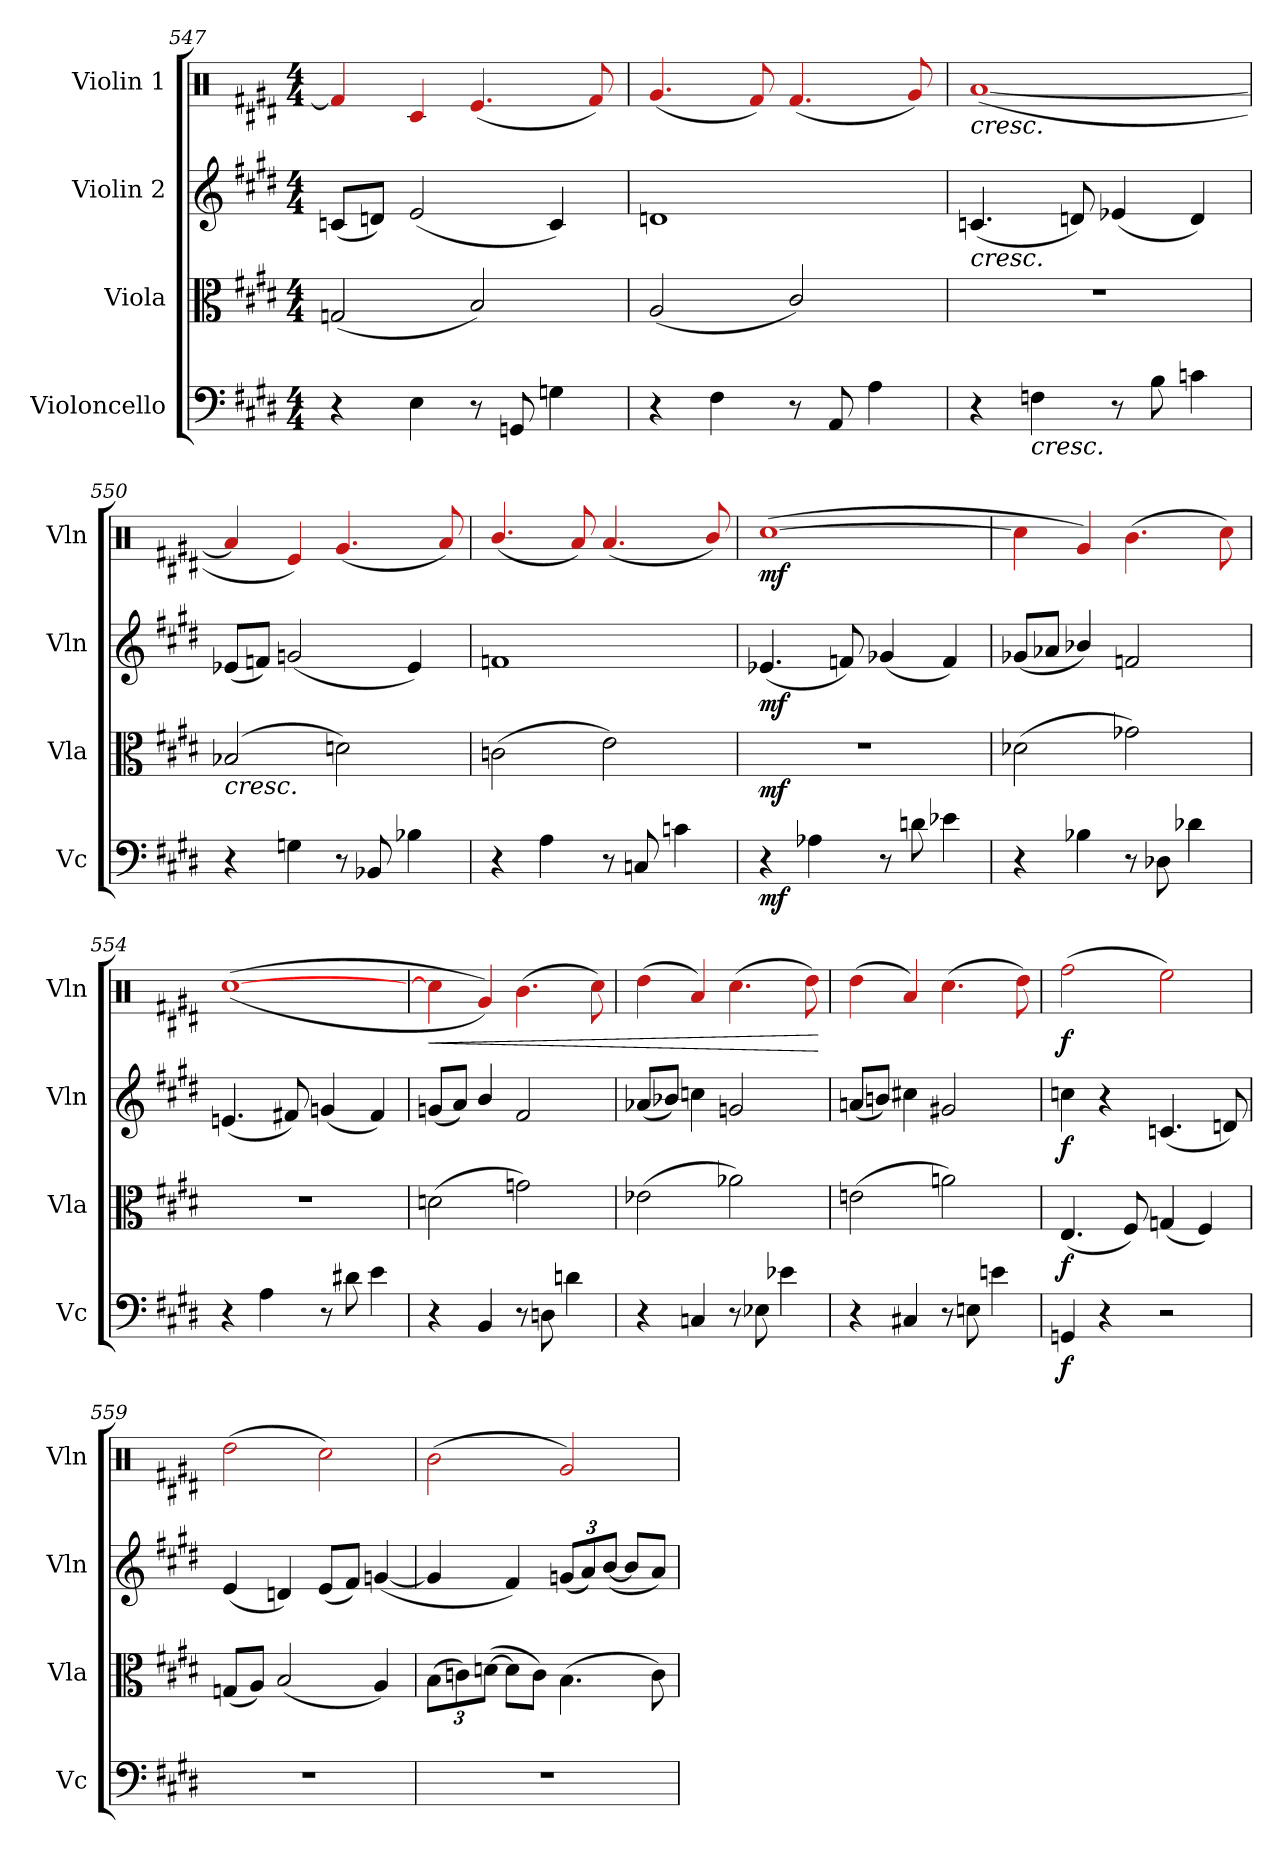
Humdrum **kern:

**kern	**dynam	**kern	**dynam	**kern	**dynam	**kern	**dynam
*part4	*part4	*part3	*part3	*part2	*part2	*part1	*part1
*staff4	*staff4	*staff3	*staff3	*staff2	*staff2	*staff1	*staff1
*I"Violoncello	*	*I"Viola	*	*I"Violin 2	*	*I"Violin 1	*
*I'Vc	*	*I'Vla	*	*I'Vln	*	*I'Vln	*
*clefF4	*	*clefC3	*	*clefG2	*	*clefX	*
*k[f#c#g#d#]	*	*k[f#c#g#d#]	*	*k[f#c#g#d#]	*	*k[f#c#g#d#]	*
*M4/4	*	*M4/4	*	*M4/4	*	*M4/4	*
=547	=547	=547	=547	=547	=547	=547	=547
!	!	!	!LO:DY:b	!	!	!	!
4r	.	(<2Gn/	other-dynamics	(<8cn/L	.	4f/]	.
.	.	.	.	8dn/J)	.	.	.
4E\	.	.	.	(<2e/	.	4cn/	.
8r	.	2B/)	.	.	.	(<4.e/	.
8GGn/	.	.	.	.	.	.	.
4Gn\	.	.	.	4c/)	.	.	.
.	.	.	.	.	.	8f/)	.
=548	=548	=548	=548	=548	=548	=548	=548
4r	.	(<2A/	.	1dn	.	(<4.g#i/	.
4F#\	.	.	.	.	.	.	.
.	.	.	.	.	.	8f/)	.
8r	.	2c#i/)	.	.	.	(<4.f/	.
8AA/	.	.	.	.	.	.	.
4A\	.	.	.	.	.	.	.
.	.	.	.	.	.	8g/)	.
!!LO:LB:g=z
=549	=549	=549	=549	=549	=549	=549	=549
!	!	!	!	!	!	!LO:TX:b:i:t=cresc.	!
!	!	!	!	!LO:TX:b:i:t=cresc.	!	!	!
4r	.	1r	.	(<4.cn/	.	(>[1a	.
!LO:TX:b:i:t=cresc.	!	!	!	!	!	!	!
4Fn\	.	.	.	.	.	.	.
.	.	.	.	8dn/)	.	.	.
8r	.	.	.	(<4e-X/	.	.	.
8B\	.	.	.	.	.	.	.
4cn\	.	.	.	4d/)	.	.	.
=550	=550	=550	=550	=550	=550	=550	=550
!	!	!LO:TX:b:i:t=cresc.	!	!	!	!	!
4r	.	(>2B-X/	.	(<8e-X/L	.	4a/]	.
.	.	.	.	8fn/J)	.	.	.
4Gn\	.	.	.	(<2gn/	.	4e-X/)	.
8r	.	2dn\)	.	.	.	(<4.gn/	.
8BB-X/	.	.	.	.	.	.	.
4B-X\	.	.	.	4e-/)	.	.	.
.	.	.	.	.	.	8a/)	.
=551	=551	=551	=551	=551	=551	=551	=551
4r	.	(>2cn\	.	1fn	.	(<4.b/	.
4A\	.	.	.	.	.	.	.
.	.	.	.	.	.	8a/)	.
8r	.	2e\)	.	.	.	(<4.a/	.
8Cn/	.	.	.	.	.	.	.
4cn\	.	.	.	.	.	.	.
.	.	.	.	.	.	8b/)	.
=552	=552	=552	=552	=552	=552	=552	=552
!	!LO:DY:b	!	!LO:DY:b	!	!LO:DY:b	!	!LO:DY:b
4r	mf	1r	mf	(<4.e-X/	mf	(>[1ccn	mf
4A-X\	.	.	.	.	.	.	.
.	.	.	.	8fn/)	.	.	.
8r	.	.	.	(<4g-X/	.	.	.
8dn\	.	.	.	.	.	.	.
4e-X\	.	.	.	4f/)	.	.	.
!!LO:LB:g=z
=553	=553	=553	=553	=553	=553	=553	=553
4r	.	(>2d-X\	.	(<8g-X/L	.	4ccn\]	.
.	.	.	.	8a-X/J	.	.	.
4B-X\	.	.	.	4b-X/)	.	4g-X/)	.
8r	.	2g-X\)	.	2fn/	.	(>4.b-X\	.
8D-X\	.	.	.	.	.	.	.
4d-X\	.	.	.	.	.	.	.
.	.	.	.	.	.	8cc\)	.
=554	=554	=554	=554	=554	=554	=554	=554
4r	.	1r	.	(<4.en/	.	(>(>[1cc#X	.
4A\	.	.	.	.	.	.	.
.	.	.	.	8f#X/)	.	.	.
8r	.	.	.	(<4gn/	.	.	.
8d#X\	.	.	.	.	.	.	.
4e\	.	.	.	4f#/)	.	.	.
=555	=555	=555	=555	=555	=555	=555	=555
!	!	!	!	!	!	!	!LO:HP:b
4r	.	(>2dn\	.	(<8gn/L	.	4cc\]	<
.	.	.	.	8a/J)	.	.	.
4BB/	.	.	.	4b/	.	4gn/))	.
8r	.	2gn\)	.	2f#/	.	(>4.b\	.
8Dn\	.	.	.	.	.	.	.
4dn\	.	.	.	.	.	.	.
.	.	.	.	.	.	8cc\)	.
=556	=556	=556	=556	=556	=556	=556	=556
4r	.	(>2e-X\	.	(<8a-X/L	.	(>4ddn\	.
.	.	.	.	8b-X/J)	.	.	.
4Cn/	.	.	.	4ccn\	.	4a-X/)	.
8r	.	2a-X\)	.	2gn/	.	(>4.ccn\	.
8E-X\	.	.	.	.	.	.	.
4e-X\	.	.	.	.	.	.	.
.	.	.	.	.	.	8dd\)	.
.	.	.	.	.	.	.	[
!!LO:LB:g=z
=557	=557	=557	=557	=557	=557	=557	=557
4r	.	(>2en\	.	(<8an/L	.	(>4dd#X\	.
.	.	.	.	8bn/J)	.	.	.
4C#X/	.	.	.	4cc#X\	.	4an/)	.
8r	.	2an\)	.	2g#X/	.	(>4.cc#X\	.
8En\	.	.	.	.	.	.	.
4en\	.	.	.	.	.	.	.
.	.	.	.	.	.	8dd\)	.
=558	=558	=558	=558	=558	=558	=558	=558
!	!LO:DY:b	!	!LO:DY:b	!	!LO:DY:b	!	!LO:DY:b
4GGn/	f	(<4.E/	f	4ccn\	f	(>2ff\	f
4r	.	.	.	4r	.	.	.
.	.	8F#/)	.	.	.	.	.
2r	.	(<4Gn/	.	(<4.cn/	.	2ee\)	.
.	.	4F#/)	.	.	.	.	.
.	.	.	.	8dn/)	.	.	.
=559	=559	=559	=559	=559	=559	=559	=559
1r	.	(<8Gn/L	.	(<4e/	.	(>2ddn\	.
.	.	8A/J)	.	.	.	.	.
.	.	(<2B/	.	4dn/)	.	.	.
.	.	.	.	(<8e/L	.	2ccn\)	.
.	.	.	.	8f#/J)	.	.	.
.	.	4A/)	.	(<[4gn/	.	.	.
=560	=560	=560	=560	=560	=560	=560	=560
*	*	*Xbrackettup	*	*	*	*	*
1r	.	(>12B\L	.	4g/]	.	(>2b\	.
.	.	12cn\)	.	.	.	.	.
.	.	(>[12dn\J	.	.	.	.	.
.	.	8d\L]	.	4f#/)	.	.	.
.	.	8c\J)	.	.	.	.	.
*	*	*	*	*Xbrackettup	*	*	*
.	.	(>4.B\	.	(<12gn/L	.	2gn/)	.
.	.	.	.	12a/)	.	.	.
.	.	.	.	(<[12b/J	.	.	.
.	.	.	.	8b/L]	.	.	.
.	.	8c\)	.	8a/J)	.	.	.
=	=	=	=	=	=	=	=
*-	*-	*-	*-	*-	*-	*-	*-
